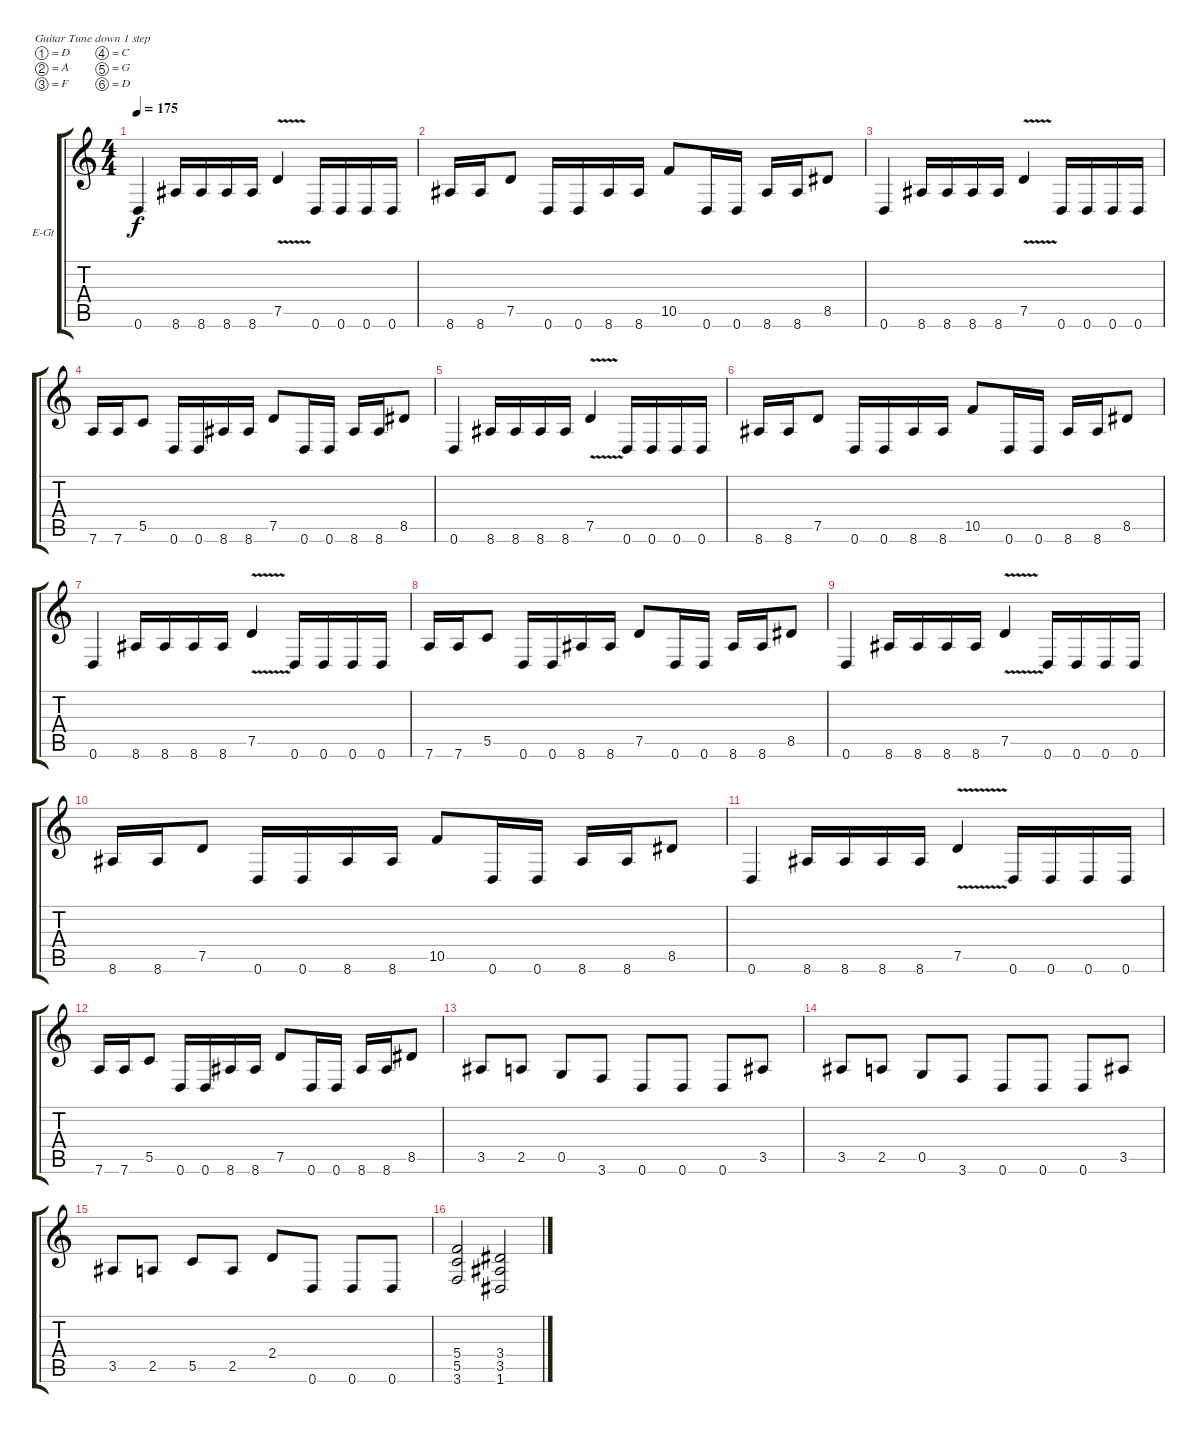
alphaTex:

\bracketExtendMode groupsimilarinstruments
\firstSystemTrackNameOrientation horizontal
\otherSystemsTrackNameOrientation horizontal
\track ("Guitar 1" "E-Gt") {instrument distortionguitar}
\staff {score tabs}
\tuning (D4 A3 F3 C3 G2 D2)
\ts (4 4)
\tempo 175
\clef g2
\ks c
0.6.4{dy f} 8.6.16 8.6.16 8.6.16 8.6.16 7.5{v}.4 0.6.16 0.6.16 0.6.16 0.6.16 |
8.6.16 8.6.16 7.5.8 0.6.16 0.6.16 8.6.16 8.6.16 10.5.8 0.6.16 0.6.16 8.6.16 8.6.16 8.5.8 |
0.6.4 8.6.16 8.6.16 8.6.16 8.6.16 7.5{v}.4 0.6.16 0.6.16 0.6.16 0.6.16 |
7.6.16 7.6.16 5.5.8 0.6.16 0.6.16 8.6.16 8.6.16 7.5.8 0.6.16 0.6.16 8.6.16 8.6.16 8.5.8 |
0.6.4 8.6.16 8.6.16 8.6.16 8.6.16 7.5{v}.4 0.6.16 0.6.16 0.6.16 0.6.16 |
8.6.16 8.6.16 7.5.8 0.6.16 0.6.16 8.6.16 8.6.16 10.5.8 0.6.16 0.6.16 8.6.16 8.6.16 8.5.8 |
0.6.4 8.6.16 8.6.16 8.6.16 8.6.16 7.5{v}.4 0.6.16 0.6.16 0.6.16 0.6.16 |
7.6.16 7.6.16 5.5.8 0.6.16 0.6.16 8.6.16 8.6.16 7.5.8 0.6.16 0.6.16 8.6.16 8.6.16 8.5.8 |
0.6.4 8.6.16 8.6.16 8.6.16 8.6.16 7.5{v}.4 0.6.16 0.6.16 0.6.16 0.6.16 |
8.6.16 8.6.16 7.5.8 0.6.16 0.6.16 8.6.16 8.6.16 10.5.8 0.6.16 0.6.16 8.6.16 8.6.16 8.5.8 |
0.6.4 8.6.16 8.6.16 8.6.16 8.6.16 7.5{v}.4 0.6.16 0.6.16 0.6.16 0.6.16 |
7.6.16 7.6.16 5.5.8 0.6.16 0.6.16 8.6.16 8.6.16 7.5.8 0.6.16 0.6.16 8.6.16 8.6.16 8.5.8 |
3.5.8 2.5.8 0.5.8 3.6.8 0.6.8 0.6.8 0.6.8 3.5.8 |
3.5.8 2.5.8 0.5.8 3.6.8 0.6.8 0.6.8 0.6.8 3.5.8 |
3.5.8 2.5.8 5.5.8 2.5.8 2.4.8 0.6.8 0.6.8 0.6.8 |
(5.4 5.5 3.6).2 (3.4 3.5 1.6).2
